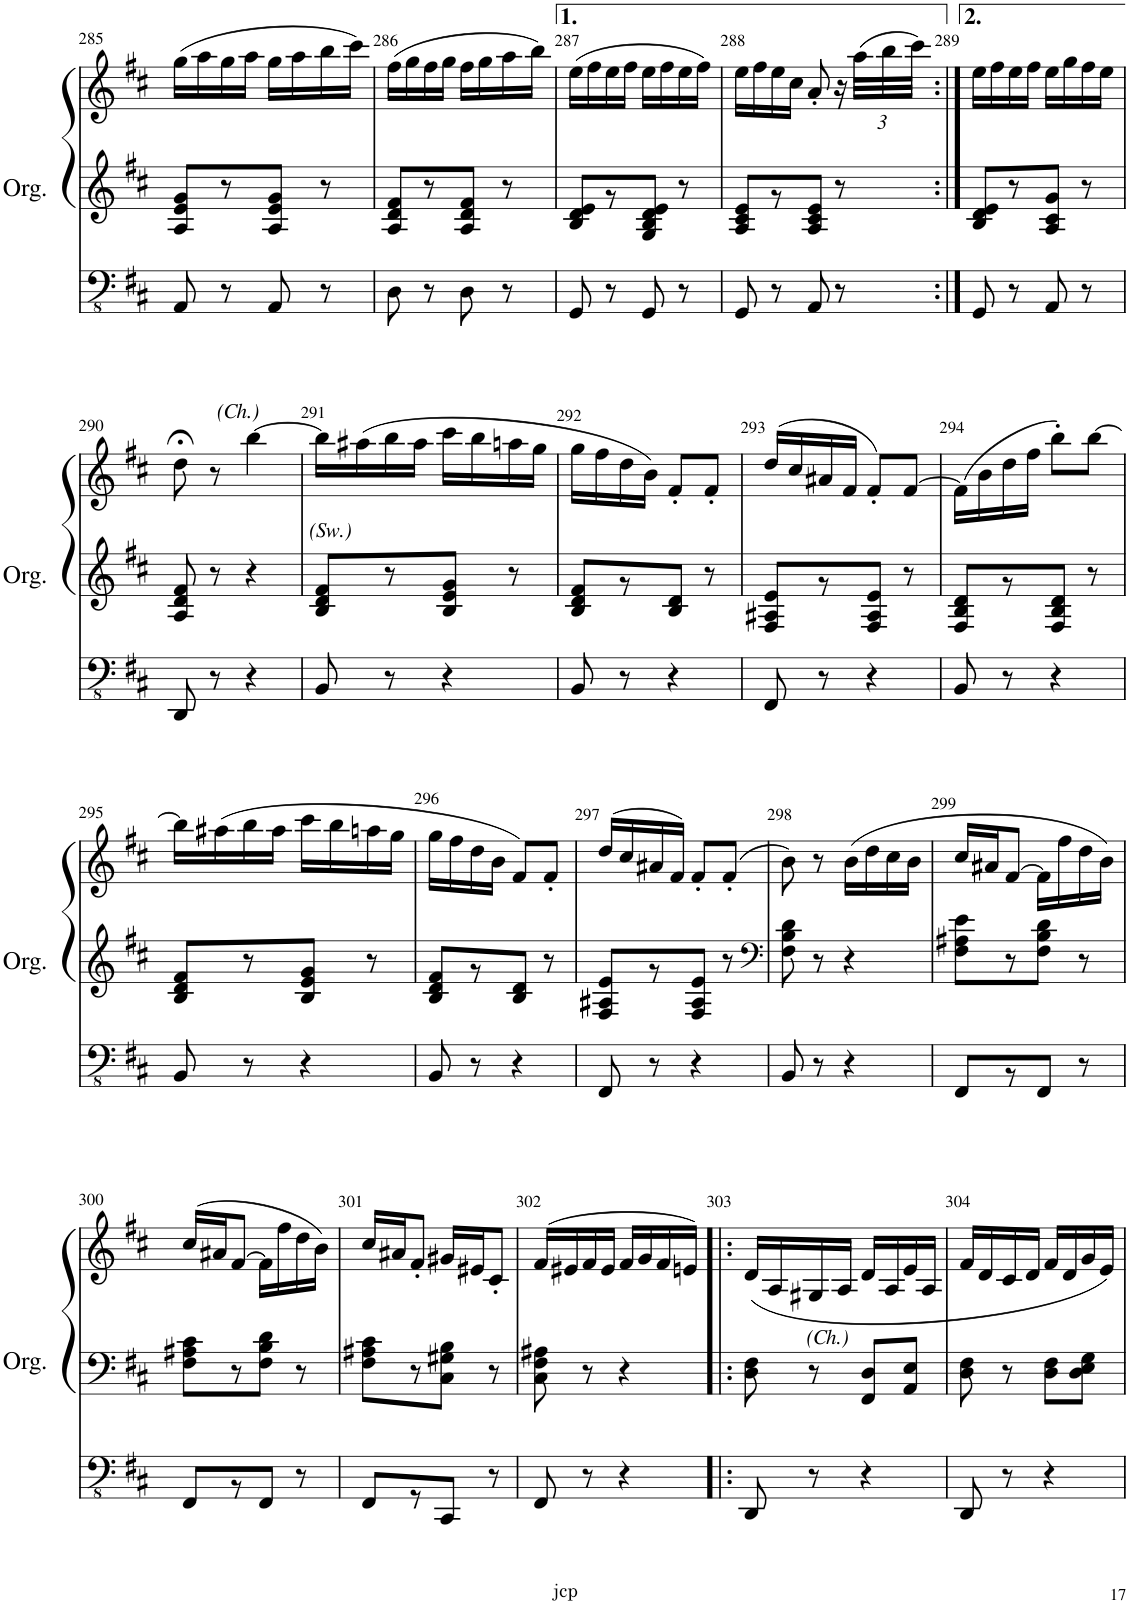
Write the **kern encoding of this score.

**kern	**kern	**kern
*part1	*part1	*part1
*staff3	*staff2	*staff1
*I"Orgue à tuyaux	*	*
*I'Org.	*	*
!!LO:PB:g=z
*clefFv4	*clefG2	*clefG2
*k[f#c#]	*k[f#c#]	*k[f#c#]
*M2/4	*M2/4	*M2/4
=285	=285	=285
8AAA/	8A/ 8e/ 8g/L	(16gg\LL
.	.	16aa\
8r	8r	16gg\
.	.	16aa\JJ
8AAA/	8A/ 8e/ 8g/J	16gg\LL
.	.	16aa\
8r	8r	16bb\
.	.	16ccc#\JJ)
=286	=286	=286
8DD\	8A/ 8d/ 8f#/L	(16ff#\LL
.	.	16gg\
8r	8r	16ff#\
.	.	16gg\JJ
8DD\	8A/ 8d/ 8f#/J	16ff#\LL
.	.	16gg\
8r	8r	16aa\
.	.	16bb\JJ)
=287	=287	=287
8GGG/	8B/ 8d/ 8e/L	(16ee\LL
.	.	16ff#\
8r	8r	16ee\
.	.	16ff#\JJ
8GGG/	8G/ 8B/ 8d/ 8e/J	16ee\LL
.	.	16ff#\
8r	8r	16ee\
.	.	16ff#\JJ)
=288	=288	=288
8GGG/	8A/ 8c#/ 8e/L	16ee\LL
.	.	16ff#\
8r	8r	16ee\
.	.	16cc#\JJ
8AAA/	8A/ 8c#/ 8e/J	8a'/
8r	8r	16r
*	*	*Xbrackettup
.	.	(48aa\LLL
.	.	48bb\
.	.	48ccc#\JJJ)
=289:|!	=289:|!	=289:|!
8GGG/	8B/ 8d/ 8e/L	16ee\LL
.	.	16ff#\
8r	8r	16ee\
.	.	16ff#\JJ
8AAA/	8A/ 8c#/ 8g/J	16ee\LL
.	.	16gg\
8r	8r	16ff#\
.	.	16ee\JJ
!!LO:LB:g=z
=290	=290	=290
8DDD/	8A/ 8d/ 8f#/	8dd;<\
!	!	!LO:TX:a:i:t=(Ch.)
8r	8r	8r
4r	4r	[4bb\
=291	=291	=291
!	!LO:TX:a:i:t=(Sw.)	!
8BBB/	8B/ 8d/ 8f#/L	16bb\LL]
.	.	(16aa#X\
8r	8r	16bb\
.	.	16aa#\JJ
4r	8B/ 8e/ 8g/J	16ccc#\LL
.	.	16bb\
.	8r	16aan\
.	.	16gg\JJ
=292	=292	=292
8BBB/	8B/ 8d/ 8f#/L	16gg\LL
.	.	16ff#\
8r	8r	16dd\
.	.	16b\JJ)
4r	8B/ 8d/J	8f#'/L
.	8r	8f#'/J
=293	=293	=293
8FFF#/	8F#/ 8A#X/ 8e/L	(>16dd/LL
.	.	16cc#/
8r	8r	16a#X/
.	.	16f#/JJ
4r	8F#/ 8A#/ 8e/J	8f#'/L)
.	8r	[8f#/J
=294	=294	=294
8BBB/	8F#/ 8B/ 8d/L	(16f#\LL]
.	.	16b\
8r	8r	16dd\
.	.	16ff#\JJ
4r	8F#/ 8B/ 8d/J	8bb'\L)
.	8r	[8bb\J
!!LO:LB:g=z
=295	=295	=295
8BBB/	8B/ 8d/ 8f#/L	16bb\LL]
.	.	(16aa#X\
8r	8r	16bb\
.	.	16aa#\JJ
4r	8B/ 8e/ 8g/J	16ccc#\LL
.	.	16bb\
.	8r	16aan\
.	.	16gg\JJ
=296	=296	=296
8BBB/	8B/ 8d/ 8f#/L	16gg\LL
.	.	16ff#\
8r	8r	16dd\
.	.	16b\JJ
4r	8B/ 8d/J	8f#/L)
.	8r	8f#'/J
=297	=297	=297
8FFF#/	8F#/ 8A#X/ 8e/L	(>16dd/LL
.	.	16cc#/
8r	8r	16a#X/
.	.	16f#/JJ)
4r	8F#/ 8A#/ 8e/J	8f#'/L
.	8r	(>8f#'/J
=298	=298	=298
*	*clefF4	*
8BBB/	8F#\ 8B\ 8d\	8b\)
8r	8r	8r
4r	4r	(16b\LL
.	.	16dd\
.	.	16cc#\
.	.	16b\JJ
=299	=299	=299
8FFF#/L	8F#\ 8A#X\ 8e\L	16cc#/LL
.	.	16a#X/J
8r	8r	[8f#/J
8FFF#/J	8F#\ 8B\ 8d\J	16f#\LL]
.	.	16ff#\
8r	8r	16dd\
.	.	16b\JJ)
!!LO:LB:g=z
=300	=300	=300
8FFF#/L	8F#\ 8A#X\ 8c#\L	(16cc#/LL
.	.	16a#X/J
8r	8r	[8f#/J
8FFF#/J	8F#\ 8B\ 8d\J	16f#\LL]
.	.	16ff#\
8r	8r	16dd\
.	.	16b\JJ)
=301	=301	=301
8FFF#/L	8F#\ 8A#X\ 8c#\L	16cc#/LL
.	.	16a#X/J
8r	8r	8f#'/J
8CCC#/J	8C#\ 8G#X\ 8B\J	16g#X/LL
.	.	16e#X/J
8r	8r	8c#'/J
=302	=302	=302
8FFF#/	8C#\ 8F#\ 8A#X\	(>16f#/LL
.	.	16e#X/
8r	8r	16f#/
.	.	16e#/JJ
4r	4r	16f#/LL
.	.	16g/
.	.	16f#/
.	.	16en/JJ)
=303!|:	=303!|:	=303!|:
8DDD/	8D\ 8F#\	(16d/LL
.	.	16A/
!	!LO:TX:a:i:t=(Ch.)	!
8r	8r	16G#X/
.	.	16A/JJ
4r	8FF#/ 8D/L	16d/LL
.	.	16A/
.	8AA/ 8E/J	16e/
.	.	16A/JJ
=304	=304	=304
8DDD/	8D\ 8F#\	16f#/LL
.	.	16d/
8r	8r	16c#/
.	.	16d/JJ
4r	8D\ 8F#\L	16f#/LL
.	.	16d/
.	8D\ 8E\ 8G\J	16g/
.	.	16e/JJ)
=	=	=
*-	*-	*-
